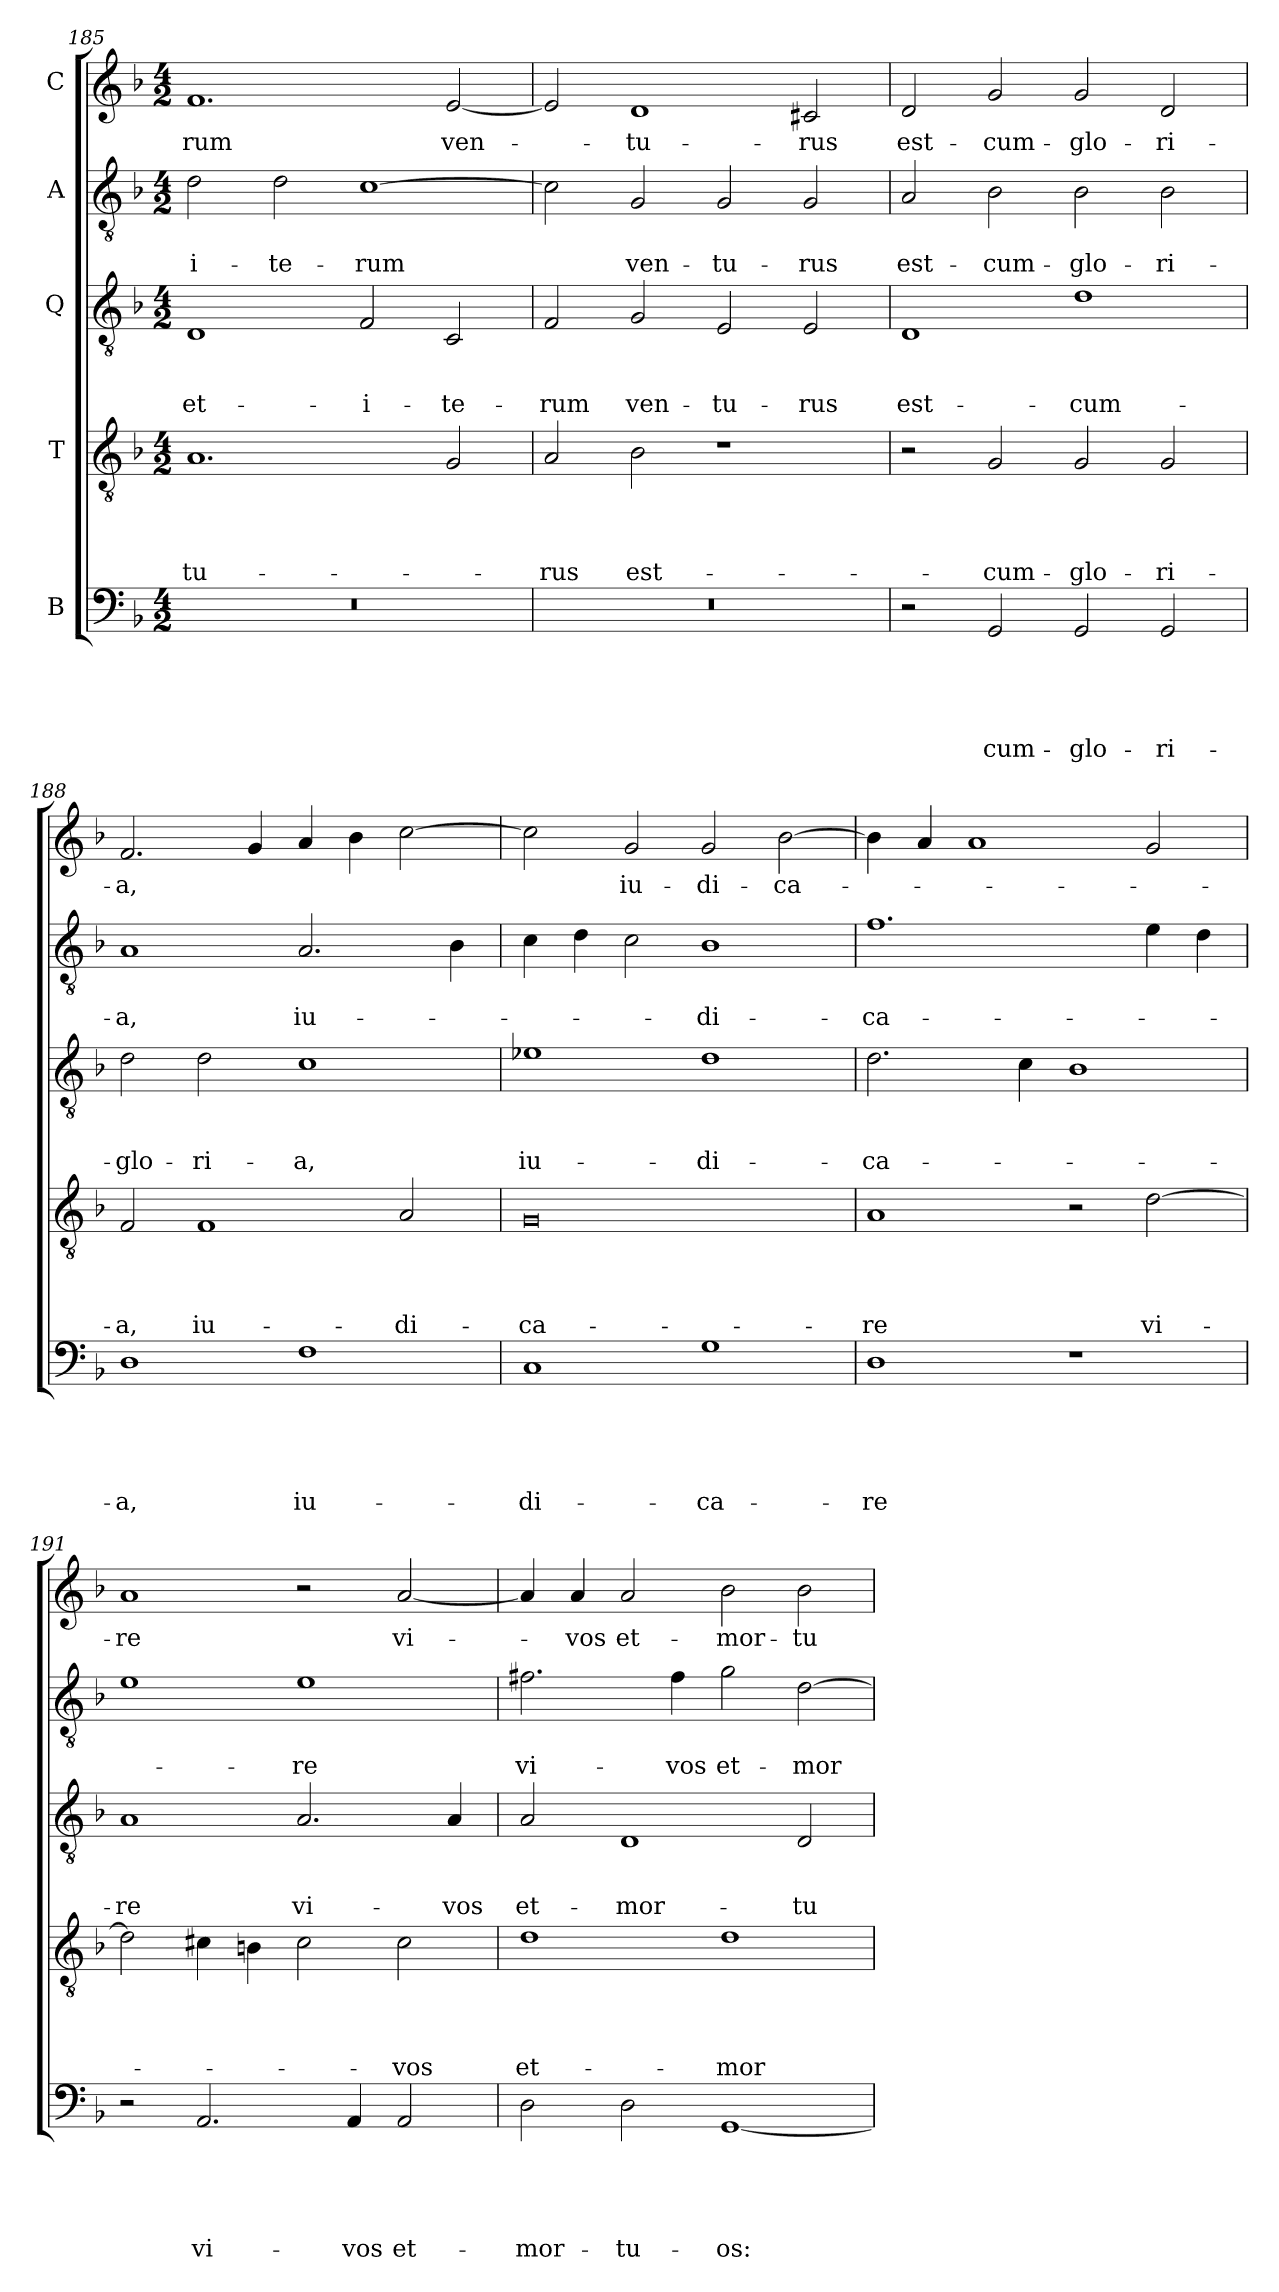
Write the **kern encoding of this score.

**kern	**text	**text	**text	**text	**text	**kern	**text	**text	**text	**text	**kern	**text	**text	**text	**kern	**text	**text	**kern	**text
*part5	*part5	*part5	*part5	*part5	*part5	*part4	*part4	*part4	*part4	*part4	*part3	*part3	*part3	*part3	*part2	*part2	*part2	*part1	*part1
*staff5	*staff5	*staff5	*staff5	*staff5	*staff5	*staff4	*staff4	*staff4	*staff4	*staff4	*staff3	*staff3	*staff3	*staff3	*staff2	*staff2	*staff2	*staff1	*staff1
*I"B	*	*	*	*	*	*I"T	*	*	*	*	*I"Q	*	*	*	*I"A	*	*	*I"C	*
*clefF4	*	*	*	*	*	*clefGv2	*	*	*	*	*clefGv2	*	*	*	*clefGv2	*	*	*clefG2	*
*k[b-]	*	*	*	*	*	*k[b-]	*	*	*	*	*k[b-]	*	*	*	*k[b-]	*	*	*k[b-]	*
*M4/2	*	*	*	*	*	*M4/2	*	*	*	*	*M4/2	*	*	*	*M4/2	*	*	*M4/2	*
=185	=185	=185	=185	=185	=185	=185	=185	=185	=185	=185	=185	=185	=185	=185	=185	=185	=185	=185	=185
0r	.	.	.	.	.	1.A/	.	.	.	-tu-	1D/	.	.	et-	2d\	.	i-	1.f/	-rum
.	.	.	.	.	.	.	.	.	.	.	.	.	.	.	2d\	.	-te-	.	.
.	.	.	.	.	.	.	.	.	.	.	2F/	.	.	i-	[1c\	.	-rum	.	.
.	.	.	.	.	.	2G/	.	.	.	.	2C/	.	.	-te-	.	.	.	[2e/	ven-
=186	=186	=186	=186	=186	=186	=186	=186	=186	=186	=186	=186	=186	=186	=186	=186	=186	=186	=186	=186
0r	.	.	.	.	.	2A/	.	.	.	-rus	2F/	.	.	-rum	2c\]	.	.	2e/]	.
.	.	.	.	.	.	2B-\	.	.	.	est-	2G/	.	.	ven-	2G/	.	ven-	1d/	-tu-
.	.	.	.	.	.	1r	.	.	.	.	2E/	.	.	-tu-	2G/	.	-tu-	.	.
.	.	.	.	.	.	.	.	.	.	.	2E/	.	.	-rus	2G/	.	-rus	2c#X/	-rus
=187	=187	=187	=187	=187	=187	=187	=187	=187	=187	=187	=187	=187	=187	=187	=187	=187	=187	=187	=187
2r	.	.	.	.	.	2r	.	.	.	.	1D/	.	.	est-	2A/	.	est-	2d/	est-
2GG/	.	.	.	.	cum-	2G/	.	.	.	cum-	.	.	.	.	2B-\	.	cum-	2g/	cum-
2GG/	.	.	.	.	glo-	2G/	.	.	.	glo-	1d\	.	.	cum-	2B-\	.	glo-	2g/	glo-
2GG/	.	.	.	.	-ri-	2G/	.	.	.	-ri-	.	.	.	.	2B-\	.	-ri-	2d/	-ri-
=188	=188	=188	=188	=188	=188	=188	=188	=188	=188	=188	=188	=188	=188	=188	=188	=188	=188	=188	=188
1D\	.	.	.	.	-a,	2F/	.	.	.	-a,	2d\	.	.	glo-	1A/	.	-a,	2.f/	-a,
.	.	.	.	.	.	1F/	.	.	.	iu-	2d\	.	.	-ri-	.	.	.	.	.
.	.	.	.	.	.	.	.	.	.	.	.	.	.	.	.	.	.	4g/	.
1F\	.	.	.	.	iu-	.	.	.	.	.	1c\	.	.	-a,	2.A/	.	iu-	4a/	.
.	.	.	.	.	.	.	.	.	.	.	.	.	.	.	.	.	.	4b-\	.
.	.	.	.	.	.	2A/	.	.	.	-di-	.	.	.	.	.	.	.	[2cc\	.
.	.	.	.	.	.	.	.	.	.	.	.	.	.	.	4B-\	.	.	.	.
=189	=189	=189	=189	=189	=189	=189	=189	=189	=189	=189	=189	=189	=189	=189	=189	=189	=189	=189	=189
1C/	.	.	.	.	-di-	0G/	.	.	.	-ca-	1e-X\	.	.	iu-	4c\	.	.	2cc\]	.
.	.	.	.	.	.	.	.	.	.	.	.	.	.	.	4d\	.	.	.	.
.	.	.	.	.	.	.	.	.	.	.	.	.	.	.	2c\	.	.	2g/	iu-
1G\	.	.	.	.	-ca-	.	.	.	.	.	1d\	.	.	-di-	1B-\	.	-di-	2g/	-di-
.	.	.	.	.	.	.	.	.	.	.	.	.	.	.	.	.	.	[2b-\	-ca-
=190	=190	=190	=190	=190	=190	=190	=190	=190	=190	=190	=190	=190	=190	=190	=190	=190	=190	=190	=190
1D\	.	.	.	.	-re	1A/	.	.	.	-re	2.d\	.	.	-ca-	1.f\	.	-ca-	4b-\]	.
.	.	.	.	.	.	.	.	.	.	.	.	.	.	.	.	.	.	4a/	.
.	.	.	.	.	.	.	.	.	.	.	.	.	.	.	.	.	.	1a/	.
.	.	.	.	.	.	.	.	.	.	.	4c\	.	.	.	.	.	.	.	.
1r	.	.	.	.	.	2r	.	.	.	.	1B-\	.	.	.	.	.	.	.	.
.	.	.	.	.	.	[2d\	.	.	.	vi-	.	.	.	.	4e\	.	.	2g/	.
.	.	.	.	.	.	.	.	.	.	.	.	.	.	.	4d\	.	.	.	.
=191	=191	=191	=191	=191	=191	=191	=191	=191	=191	=191	=191	=191	=191	=191	=191	=191	=191	=191	=191
2r	.	.	.	.	.	2d\]	.	.	.	.	1A/	.	.	-re	1e\	.	.	1a/	-re
2.AA/	.	.	.	.	vi-	4c#X\	.	.	.	.	.	.	.	.	.	.	.	.	.
.	.	.	.	.	.	4Bn\	.	.	.	.	.	.	.	.	.	.	.	.	.
.	.	.	.	.	.	2c#\	.	.	.	.	2.A/	.	.	vi-	1e\	.	-re	2r	.
4AA/	.	.	.	.	-vos	.	.	.	.	.	.	.	.	.	.	.	.	.	.
2AA/	.	.	.	.	et-	2c#\	.	.	.	-vos	.	.	.	.	.	.	.	[2a/	vi-
.	.	.	.	.	.	.	.	.	.	.	4A/	.	.	-vos	.	.	.	.	.
=192	=192	=192	=192	=192	=192	=192	=192	=192	=192	=192	=192	=192	=192	=192	=192	=192	=192	=192	=192
2D\	.	.	.	.	mor-	1d\	.	.	.	et-	2A/	.	.	et-	2.f#X\	.	vi-	4a/]	.
.	.	.	.	.	.	.	.	.	.	.	.	.	.	.	.	.	.	4a/	-vos
2D\	.	.	.	.	-tu-	.	.	.	.	.	1D/	.	.	mor-	.	.	.	2a/	et-
.	.	.	.	.	.	.	.	.	.	.	.	.	.	.	4f#\	.	-vos	.	.
[1GG/	.	.	.	.	-os:	1d\	.	.	.	mor-	.	.	.	.	2g\	.	et-	2b-\	mor-
.	.	.	.	.	.	.	.	.	.	.	2D/	.	.	-tu-	[2d\	.	mor-	2b-\	-tu-
=	=	=	=	=	=	=	=	=	=	=	=	=	=	=	=	=	=	=	=
*-	*-	*-	*-	*-	*-	*-	*-	*-	*-	*-	*-	*-	*-	*-	*-	*-	*-	*-	*-
